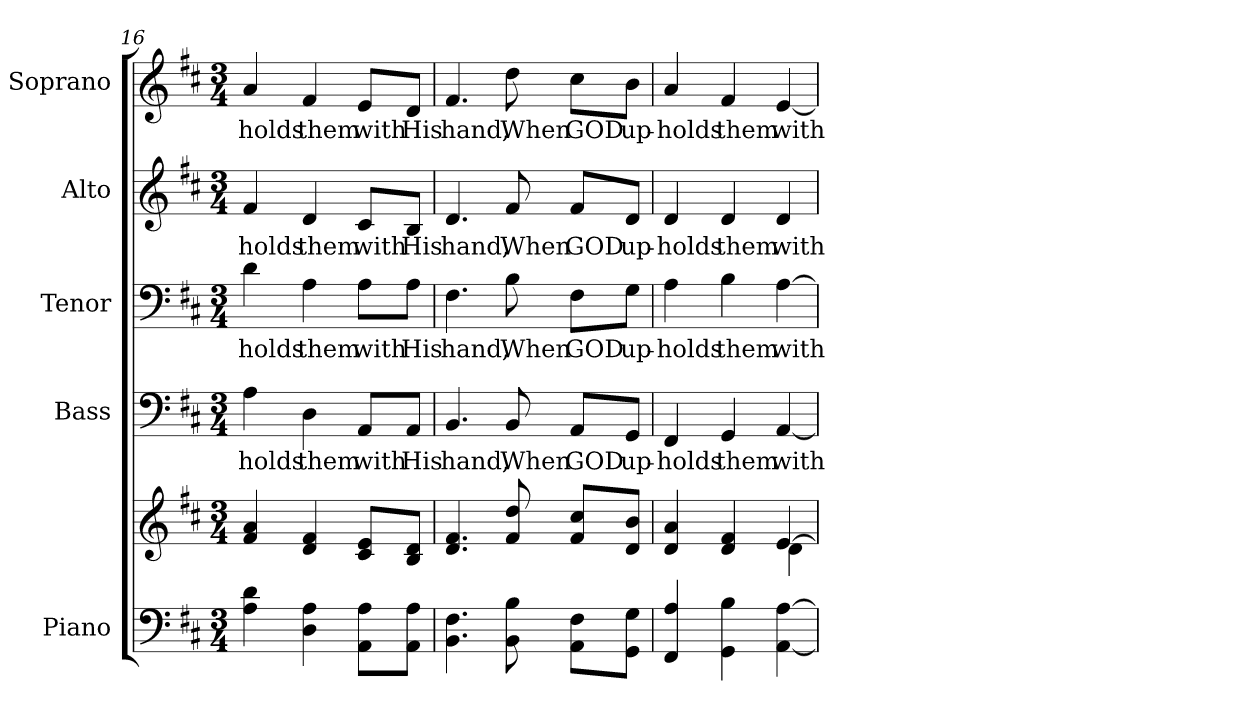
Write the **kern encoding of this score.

**kern	**kern	**kern	**text	**kern	**text	**kern	**text	**kern	**text
*part5	*part5	*part4	*part4	*part3	*part3	*part2	*part2	*part1	*part1
*staff6	*staff5	*staff4	*staff4	*staff3	*staff3	*staff2	*staff2	*staff1	*staff1
*I"Piano	*	*I"Bass	*	*I"Tenor	*	*I"Alto	*	*I"Soprano	*
*I'Pno.	*	*I'B.	*	*I'T.	*	*I'A.	*	*I'S.	*
!!LO:PB:g=z
*clefF4	*clefG2	*clefF4	*	*clefF4	*	*clefG2	*	*clefG2	*
*k[f#c#]	*k[f#c#]	*k[f#c#]	*	*k[f#c#]	*	*k[f#c#]	*	*k[f#c#]	*
*D:	*D:	*D:	*	*D:	*	*D:	*	*D:	*
*M3/4	*M3/4	*M3/4	*	*M3/4	*	*M3/4	*	*M3/4	*
=16	=16	=16	=16	=16	=16	=16	=16	=16	=16
!	!	!	!LO:LY:b:color=#000000	!	!	!	!	!	!
!	!	!	!	!	!LO:LY:b:color=#000000	!	!	!	!
!	!	!	!	!	!	!	!LO:LY:b:color=#000000	!	!
!	!	!	!	!	!	!	!	!	!LO:LY:b:color=#000000
4Ai\ 4di	4f#i/ 4ai	4Ai\	-holds	4di\	-holds	4f#i/	-holds	4ai/	-holds
!	!	!	!LO:LY:b:color=#000000	!	!	!	!	!	!
!	!	!	!	!	!LO:LY:b:color=#000000	!	!	!	!
!	!	!	!	!	!	!	!LO:LY:b:color=#000000	!	!
!	!	!	!	!	!	!	!	!	!LO:LY:b:color=#000000
4Di\ 4Ai	4di/ 4f#i	4Di\	them	4Ai\	them	4di/	them	4f#i/	them
!	!	!	!LO:LY:b:color=#000000	!	!	!	!	!	!
!	!	!	!	!	!LO:LY:b:color=#000000	!	!	!	!
!	!	!	!	!	!	!	!LO:LY:b:color=#000000	!	!
!	!	!	!	!	!	!	!	!	!LO:LY:b:color=#000000
8AAi\ 8Ai\L	8c#i/ 8ei/L	8AAi/L	with	8Ai\L	with	8c#i/L	with	8ei/L	with
!	!	!	!LO:LY:b:color=#000000	!	!	!	!	!	!
!	!	!	!	!	!LO:LY:b:color=#000000	!	!	!	!
!	!	!	!	!	!	!	!LO:LY:b:color=#000000	!	!
!	!	!	!	!	!	!	!	!	!LO:LY:b:color=#000000
8AAi\ 8Ai\J	8Bi/ 8di/J	8AAi/J	His	8Ai\J	His	8Bi/J	His	8di/J	His
=17	=17	=17	=17	=17	=17	=17	=17	=17	=17
!	!	!	!LO:LY:b:color=#000000	!	!	!	!	!	!
!	!	!	!	!	!LO:LY:b:color=#000000	!	!	!	!
!	!	!	!	!	!	!	!LO:LY:b:color=#000000	!	!
!	!	!	!	!	!	!	!	!	!LO:LY:b:color=#000000
4.BBi\ 4.F#i	4.di/ 4.f#i	4.BBi/	hand,	4.F#i\	hand,	4.di/	hand,	4.f#i/	hand,
!	!	!	!LO:LY:b:color=#000000	!	!	!	!	!	!
!	!	!	!	!	!LO:LY:b:color=#000000	!	!	!	!
!	!	!	!	!	!	!	!LO:LY:b:color=#000000	!	!
!	!	!	!	!	!	!	!	!	!LO:LY:b:color=#000000
8BBi\ 8Bi	8f#i/ 8ddi	8BBi/	When	8Bi\	When	8f#i/	When	8ddi\	When
!	!	!	!LO:LY:b:color=#000000	!	!	!	!	!	!
!	!	!	!	!	!LO:LY:b:color=#000000	!	!	!	!
!	!	!	!	!	!	!	!LO:LY:b:color=#000000	!	!
!	!	!	!	!	!	!	!	!	!LO:LY:b:color=#000000
8AAi\ 8F#i\L	8f#i/ 8cc#i/L	8AAi/L	GOD	8F#i\L	GOD	8f#i/L	GOD	8cc#i\L	GOD
!	!	!	!LO:LY:b:color=#000000	!	!	!	!	!	!
!	!	!	!	!	!LO:LY:b:color=#000000	!	!	!	!
!	!	!	!	!	!	!	!LO:LY:b:color=#000000	!	!
!	!	!	!	!	!	!	!	!	!LO:LY:b:color=#000000
8GGi\ 8Gi\J	8di/ 8bi/J	8GGi/J	up-	8Gi\J	up-	8di/J	up-	8bi\J	up-
=18	=18	=18	=18	=18	=18	=18	=18	=18	=18
*	*^	*	*	*	*	*	*	*	*
!	!	!	!	!LO:LY:b:color=#000000	!	!	!	!	!	!
!	!	!	!	!	!	!LO:LY:b:color=#000000	!	!	!	!
!	!	!	!	!	!	!	!	!LO:LY:b:color=#000000	!	!
*	*	*	*	*	*	*	*^	*	*	*
!	!	!	!	!	!	!	!	!	!	!	!LO:LY:b:color=#000000
4FF#i/ 4Ai	4di/ 4ai	2ryy	4FF#i/	-holds	4Ai\	-holds	4di/	2ryy	-holds	4ai/	-holds
!	!	!	!	!LO:LY:b:color=#000000	!	!	!	!	!	!	!
!	!	!	!	!	!	!LO:LY:b:color=#000000	!	!	!	!	!
!	!	!	!	!	!	!	!	!	!LO:LY:b:color=#000000	!	!
!	!	!	!	!	!	!	!	!	!	!	!LO:LY:b:color=#000000
4GGi\ 4Bi	4di/ 4f#i	.	4GGi/	them	4Bi\	them	4di/	.	them	4f#i/	them
!	!	!	!	!LO:LY:b:color=#000000	!	!	!	!	!	!	!
!	!	!	!	!	!	!LO:LY:b:color=#000000	!	!	!	!	!
!	!	!	!	!	!	!	!	!	!LO:LY:b:color=#000000	!	!
!	!	!	!	!	!	!	!	!	!	!	!LO:LY:b:color=#000000
[<4AAi\ [>4Ai	[>4ei/	4di\	[<4AAi/	with	[>4Ai\	with	4di/	4ryy	with	[<4ei/	with
*	*v	*v	*	*	*	*	*v	*v	*	*	*
=	=	=	=	=	=	=	=	=	=
*-	*-	*-	*-	*-	*-	*-	*-	*-	*-
